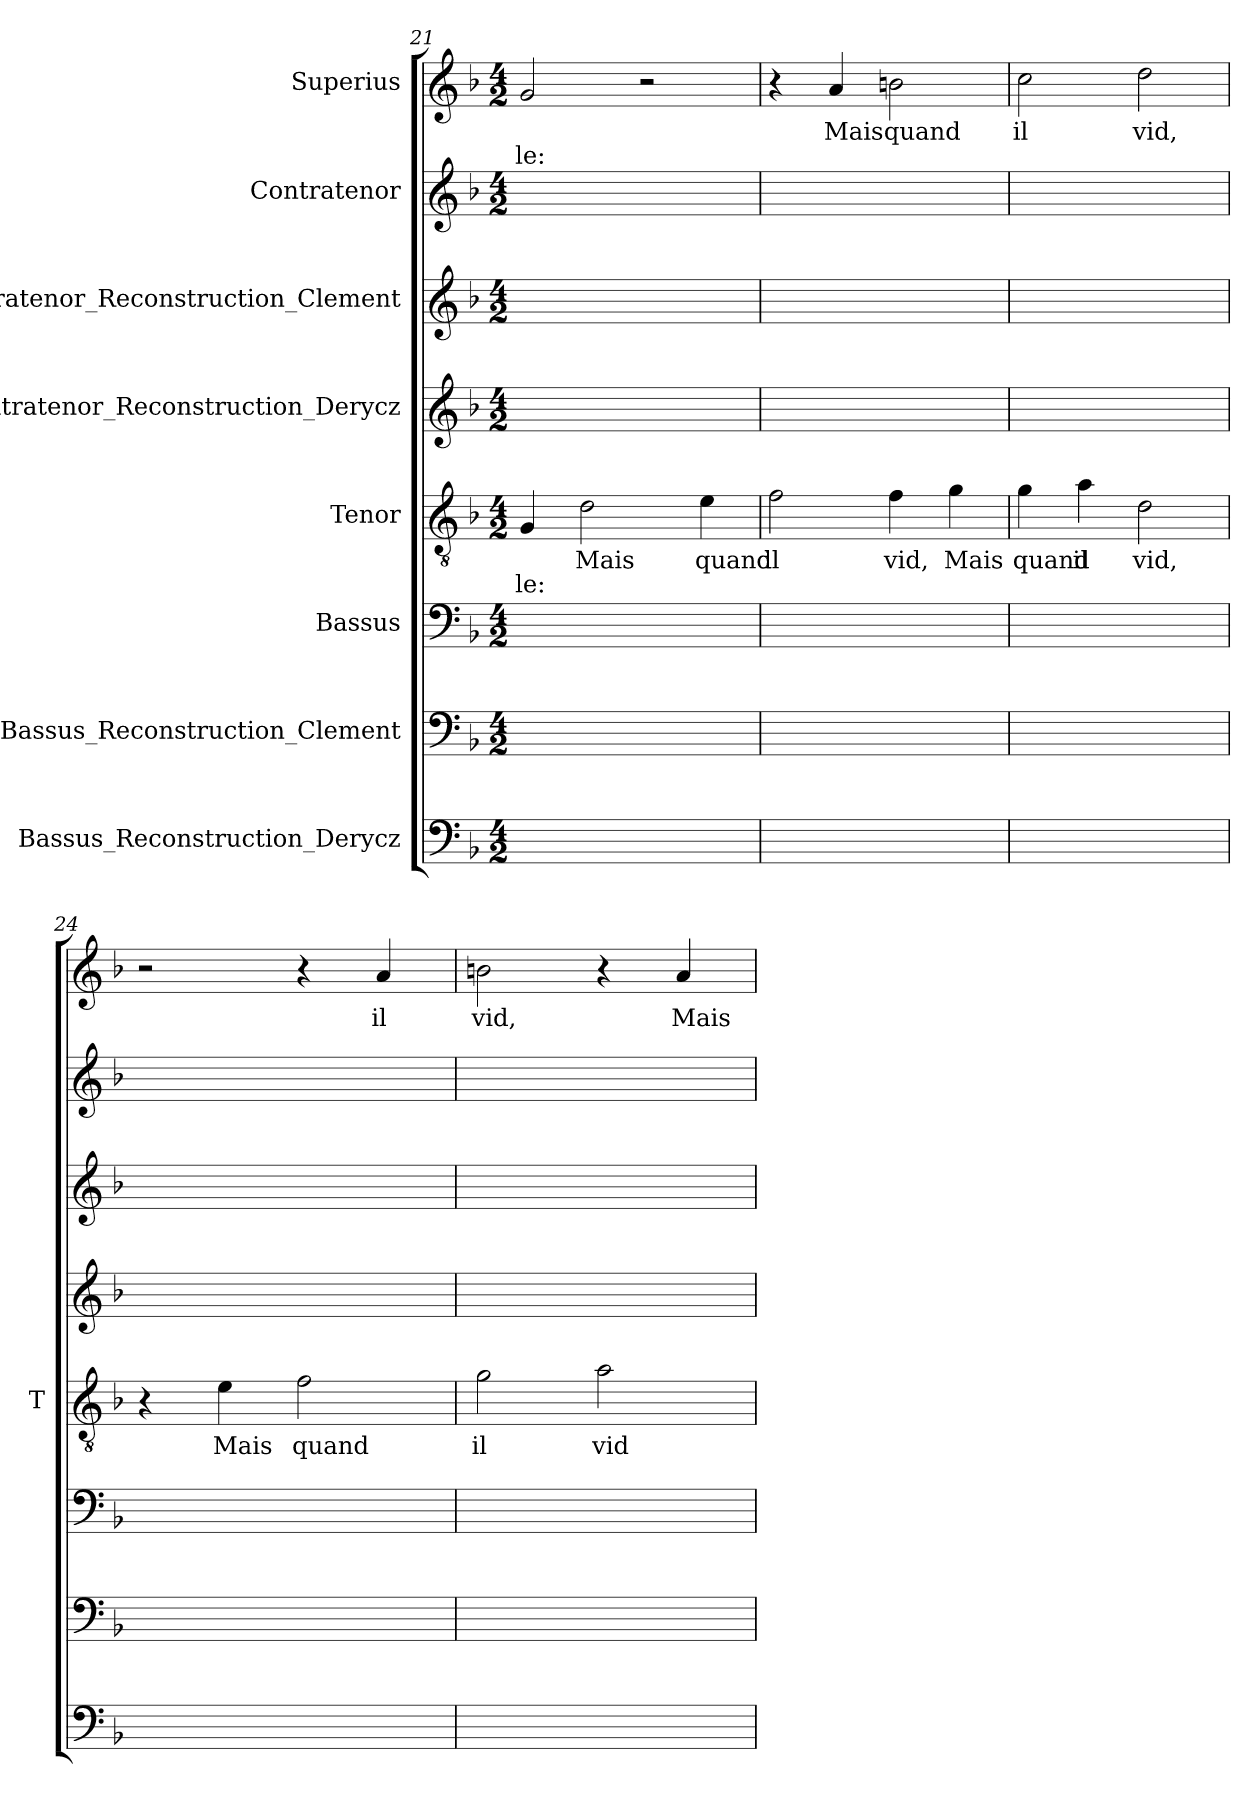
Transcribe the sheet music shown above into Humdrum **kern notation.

**kern	**kern	**kern	**kern	**text	**text	**kern	**kern	**kern	**kern	**text	**text
*part8	*part7	*part6	*part5	*part5	*part5	*part4	*part3	*part2	*part1	*part1	*part1
*staff8	*staff7	*staff6	*staff5	*staff5	*staff5	*staff4	*staff3	*staff2	*staff1	*staff1	*staff1
*I"Bassus_Reconstruction_Derycz	*I"Bassus_Reconstruction_Clement	*I"Bassus	*I"Tenor	*	*	*I"Contratenor_Reconstruction_Derycz	*I"Contratenor_Reconstruction_Clement	*I"Contratenor	*I"Superius	*	*
*	*	*	*I'T	*	*	*	*	*	*	*	*
*clefF4	*clefF4	*clefF4	*clefGv2	*	*	*clefG2	*clefG2	*clefG2	*clefG2	*	*
*k[b-]	*k[b-]	*k[b-]	*k[b-]	*	*	*k[b-]	*k[b-]	*k[b-]	*k[b-]	*	*
*M4/2	*M4/2	*M4/2	*M4/2	*	*	*M4/2	*M4/2	*M4/2	*M4/2	*	*
=21	=21	=21	=21	=21	=21	=21	=21	=21	=21	=21	=21
1ryy	1ryy	1ryy	4G	.	-le:	1ryy	1ryy	1ryy	2g	.	-le:
.	.	.	2d	-Mais	.	.	.	.	.	.	.
.	.	.	.	.	.	.	.	.	2r	.	.
.	.	.	4e	-quand	.	.	.	.	.	.	.
=22	=22	=22	=22	=22	=22	=22	=22	=22	=22	=22	=22
1ryy	1ryy	1ryy	2f	-il	.	1ryy	1ryy	1ryy	4r	.	.
.	.	.	.	.	.	.	.	.	4a	-Mais	.
.	.	.	4f	-vid,	.	.	.	.	2bn	-quand	.
.	.	.	4g	-Mais	.	.	.	.	.	.	.
=23	=23	=23	=23	=23	=23	=23	=23	=23	=23	=23	=23
1ryy	1ryy	1ryy	4g	-quand	.	1ryy	1ryy	1ryy	2cc	-il	.
.	.	.	4a	-il	.	.	.	.	.	.	.
.	.	.	2d	-vid,	.	.	.	.	2dd	-vid,	.
=24	=24	=24	=24	=24	=24	=24	=24	=24	=24	=24	=24
1ryy	1ryy	1ryy	4r	.	.	1ryy	1ryy	1ryy	2r	.	.
.	.	.	4e	-Mais	.	.	.	.	.	.	.
.	.	.	2f	-quand	.	.	.	.	4r	.	.
.	.	.	.	.	.	.	.	.	4a	-il	.
=25	=25	=25	=25	=25	=25	=25	=25	=25	=25	=25	=25
1ryy	1ryy	1ryy	2g	-il	.	1ryy	1ryy	1ryy	2bn	-vid,	.
.	.	.	2a	-vid	.	.	.	.	4r	.	.
.	.	.	.	.	.	.	.	.	4a	-Mais	.
=	=	=	=	=	=	=	=	=	=	=	=
*-	*-	*-	*-	*-	*-	*-	*-	*-	*-	*-	*-
